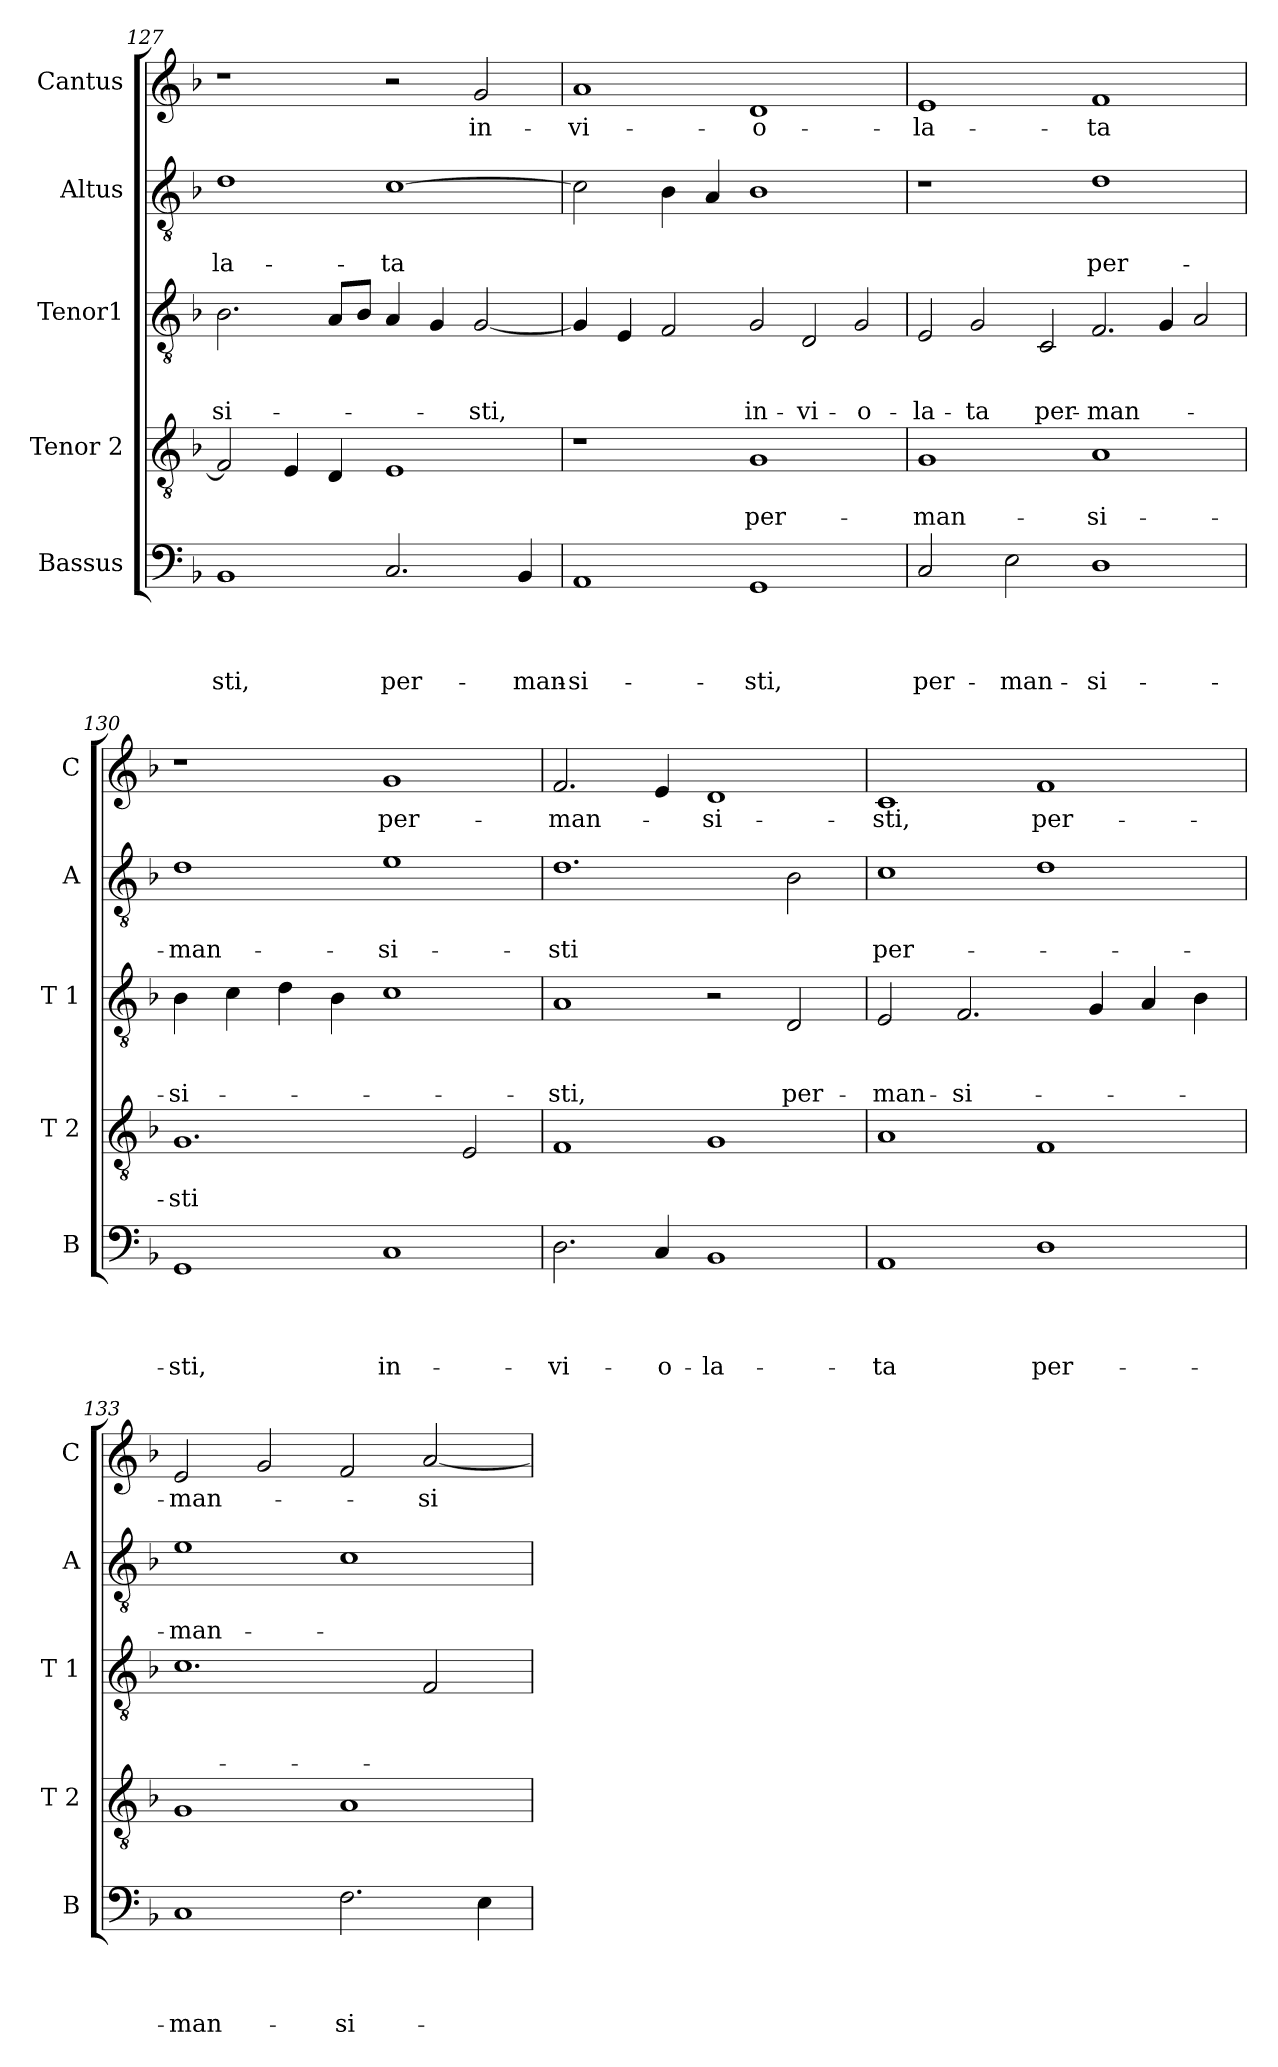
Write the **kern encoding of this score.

**kern	**text	**text	**text	**text	**kern	**text	**text	**kern	**text	**text	**text	**kern	**text	**text	**kern	**text
*part5	*part5	*part5	*part5	*part5	*part4	*part4	*part4	*part3	*part3	*part3	*part3	*part2	*part2	*part2	*part1	*part1
*staff5	*staff5	*staff5	*staff5	*staff5	*staff4	*staff4	*staff4	*staff3	*staff3	*staff3	*staff3	*staff2	*staff2	*staff2	*staff1	*staff1
*I"Bassus	*	*	*	*	*I"Tenor 2	*	*	*I"Tenor1	*	*	*	*I"Altus	*	*	*I"Cantus	*
*I'B	*	*	*	*	*I'T 2	*	*	*I'T 1	*	*	*	*I'A	*	*	*I'C	*
*clefF4	*	*	*	*	*clefGv2	*	*	*clefGv2	*	*	*	*clefGv2	*	*	*clefG2	*
*k[b-]	*	*	*	*	*k[b-]	*	*	*k[b-]	*	*	*	*k[b-]	*	*	*k[b-]	*
*F:	*	*	*	*	*F:	*	*	*F:	*	*	*	*F:	*	*	*F:	*
=127	=127	=127	=127	=127	=127	=127	=127	=127	=127	=127	=127	=127	=127	=127	=127	=127
!	!	!	!	!LO:LY:b	!	!	!	!	!	!	!LO:LY:b	!	!	!LO:LY:b	!	!
1BB-	.	.	.	-sti,	2F/]	.	.	2.B-\	.	.	-si-	1d	.	-la-	1r	.
.	.	.	.	.	4E/	.	.	.	.	.	.	.	.	.	.	.
.	.	.	.	.	4D/	.	.	8A/L	.	.	.	.	.	.	.	.
.	.	.	.	.	.	.	.	8B-/J	.	.	.	.	.	.	.	.
!	!	!	!	!LO:LY:b	!	!	!	!	!	!	!	!	!	!LO:LY:b	!	!
2.C/	.	.	.	per-	1E	.	.	4A/	.	.	.	[1c	.	-ta	2r	.
.	.	.	.	.	.	.	.	4G/	.	.	.	.	.	.	.	.
!	!	!	!	!	!	!	!	!	!	!	!LO:LY:b	!	!	!	!	!LO:LY:b
.	.	.	.	.	.	.	.	[2G/	.	.	-sti,	.	.	.	2g/	in-
!	!	!	!	!LO:LY:b	!	!	!	!	!	!	!	!	!	!	!	!
4BB-/	.	.	.	-man-	.	.	.	.	.	.	.	.	.	.	.	.
=128	=128	=128	=128	=128	=128	=128	=128	=128	=128	=128	=128	=128	=128	=128	=128	=128
!	!	!	!	!LO:LY:b	!	!	!	!	!	!	!	!	!	!	!	!LO:LY:b
1AA	.	.	.	-si-	1r	.	.	4G/]	.	.	.	2c\]	.	.	1a	-vi-
.	.	.	.	.	.	.	.	4E/	.	.	.	.	.	.	.	.
.	.	.	.	.	.	.	.	2F/	.	.	.	4B-\	.	.	.	.
.	.	.	.	.	.	.	.	.	.	.	.	4A/	.	.	.	.
!	!	!	!	!LO:LY:b	!	!	!LO:LY:b	!	!	!	!	!	!	!	!	!
*	*	*	*	*	*	*	*	*Xtuplet	*	*	*	*	*	*	*	*
!	!	!	!	!	!	!	!	!	!	!	!LO:LY:b	!	!	!	!	!LO:LY:b
1GG	.	.	.	-sti,	1G	.	per-	3G>/	.	.	in-	1B-	.	.	1d	-o-
!	!	!	!	!	!	!	!	!	!	!	!LO:LY:b	!	!	!	!	!
.	.	.	.	.	.	.	.	3D/	.	.	-vi-	.	.	.	.	.
!	!	!	!	!	!	!	!	!	!	!	!LO:LY:b	!	!	!	!	!
.	.	.	.	.	.	.	.	3G/	.	.	-o-	.	.	.	.	.
!!LO:PB:g=z
=129	=129	=129	=129	=129	=129	=129	=129	=129	=129	=129	=129	=129	=129	=129	=129	=129
!	!	!	!	!LO:LY:b	!	!	!LO:LY:b	!	!	!	!LO:LY:b	!	!	!	!	!LO:LY:b
2C/	.	.	.	per-	1G	.	-man-	3E/	.	.	-la-	1r	.	.	1e	-la-
!	!	!	!	!	!	!	!	!	!	!	!LO:LY:b	!	!	!	!	!
.	.	.	.	.	.	.	.	3G/	.	.	-ta	.	.	.	.	.
!	!	!	!	!LO:LY:b	!	!	!	!	!	!	!	!	!	!	!	!
2E\	.	.	.	-man-	.	.	.	.	.	.	.	.	.	.	.	.
!	!	!	!	!	!	!	!	!	!	!	!LO:LY:b	!	!	!	!	!
.	.	.	.	.	.	.	.	3C/	.	.	per-	.	.	.	.	.
!	!	!	!	!LO:LY:b	!	!	!LO:LY:b	!	!	!	!LO:LY:b	!	!	!LO:LY:b	!	!LO:LY:b
1D	.	.	.	-si-	1A	.	-si-	3.F/	.	.	-man-	1d	.	per-	1f	-ta
.	.	.	.	.	.	.	.	6G/	.	.	.	.	.	.	.	.
.	.	.	.	.	.	.	.	3A/	.	.	.	.	.	.	.	.
=130	=130	=130	=130	=130	=130	=130	=130	=130	=130	=130	=130	=130	=130	=130	=130	=130
!	!	!	!	!LO:LY:b	!	!	!LO:LY:b	!	!	!	!LO:LY:b	!	!	!LO:LY:b	!	!
1GG	.	.	.	-sti,	1.G	.	-sti	4B-\	.	.	-si-	1d	.	-man-	1r	.
.	.	.	.	.	.	.	.	4c\	.	.	.	.	.	.	.	.
.	.	.	.	.	.	.	.	4d\	.	.	.	.	.	.	.	.
.	.	.	.	.	.	.	.	4B-\	.	.	.	.	.	.	.	.
!	!	!	!	!LO:LY:b	!	!	!	!	!	!	!	!	!	!LO:LY:b	!	!LO:LY:b
1C	.	.	.	in-	.	.	.	1c	.	.	.	1e	.	-si-	1g	per-
.	.	.	.	.	2E/	.	.	.	.	.	.	.	.	.	.	.
=131	=131	=131	=131	=131	=131	=131	=131	=131	=131	=131	=131	=131	=131	=131	=131	=131
!	!	!	!	!LO:LY:b	!	!	!	!	!	!	!LO:LY:b	!	!	!LO:LY:b	!	!LO:LY:b
2.D\	.	.	.	-vi-	1F	.	.	1A	.	.	-sti,	1.d	.	-sti	2.f/	-man-
!	!	!	!	!LO:LY:b	!	!	!	!	!	!	!	!	!	!	!	!
4C/	.	.	.	-o-	.	.	.	.	.	.	.	.	.	.	4e/	.
!	!	!	!	!LO:LY:b	!	!	!	!	!	!	!	!	!	!	!	!LO:LY:b
1BB-	.	.	.	-la-	1G	.	.	2r	.	.	.	.	.	.	1d	-si-
!	!	!	!	!	!	!	!	!	!	!	!LO:LY:b	!	!	!	!	!
.	.	.	.	.	.	.	.	2D/	.	.	per-	2B-\	.	.	.	.
=132	=132	=132	=132	=132	=132	=132	=132	=132	=132	=132	=132	=132	=132	=132	=132	=132
!	!	!	!	!LO:LY:b	!	!	!	!	!	!	!LO:LY:b	!	!	!LO:LY:b	!	!LO:LY:b
1AA	.	.	.	-ta	1A	.	.	2E/	.	.	-man-	1c	.	per-	1c	-sti,
!	!	!	!	!	!	!	!	!	!	!	!LO:LY:b	!	!	!	!	!
.	.	.	.	.	.	.	.	2.F/	.	.	-si-	.	.	.	.	.
!	!	!	!	!LO:LY:b	!	!	!	!	!	!	!	!	!	!	!	!LO:LY:b
1D	.	.	.	per-	1F	.	.	.	.	.	.	1d	.	.	1f	per-
.	.	.	.	.	.	.	.	4G/	.	.	.	.	.	.	.	.
.	.	.	.	.	.	.	.	4A/	.	.	.	.	.	.	.	.
.	.	.	.	.	.	.	.	4B-\	.	.	.	.	.	.	.	.
=133	=133	=133	=133	=133	=133	=133	=133	=133	=133	=133	=133	=133	=133	=133	=133	=133
!	!	!	!	!LO:LY:b	!	!	!	!	!	!	!	!	!	!LO:LY:b	!	!LO:LY:b
1C	.	.	.	-man-	1G	.	.	1.c	.	.	.	1e	.	-man-	2e/	-man-
.	.	.	.	.	.	.	.	.	.	.	.	.	.	.	2g/	.
!	!	!	!	!LO:LY:b	!	!	!	!	!	!	!	!	!	!	!	!
2.F\	.	.	.	-si-	1A	.	.	.	.	.	.	1c	.	.	2f/	.
!	!	!	!	!	!	!	!	!	!	!	!	!	!	!	!	!LO:LY:b
.	.	.	.	.	.	.	.	2F/	.	.	.	.	.	.	[2a/	-si-
4E\	.	.	.	.	.	.	.	.	.	.	.	.	.	.	.	.
=	=	=	=	=	=	=	=	=	=	=	=	=	=	=	=	=
*-	*-	*-	*-	*-	*-	*-	*-	*-	*-	*-	*-	*-	*-	*-	*-	*-
